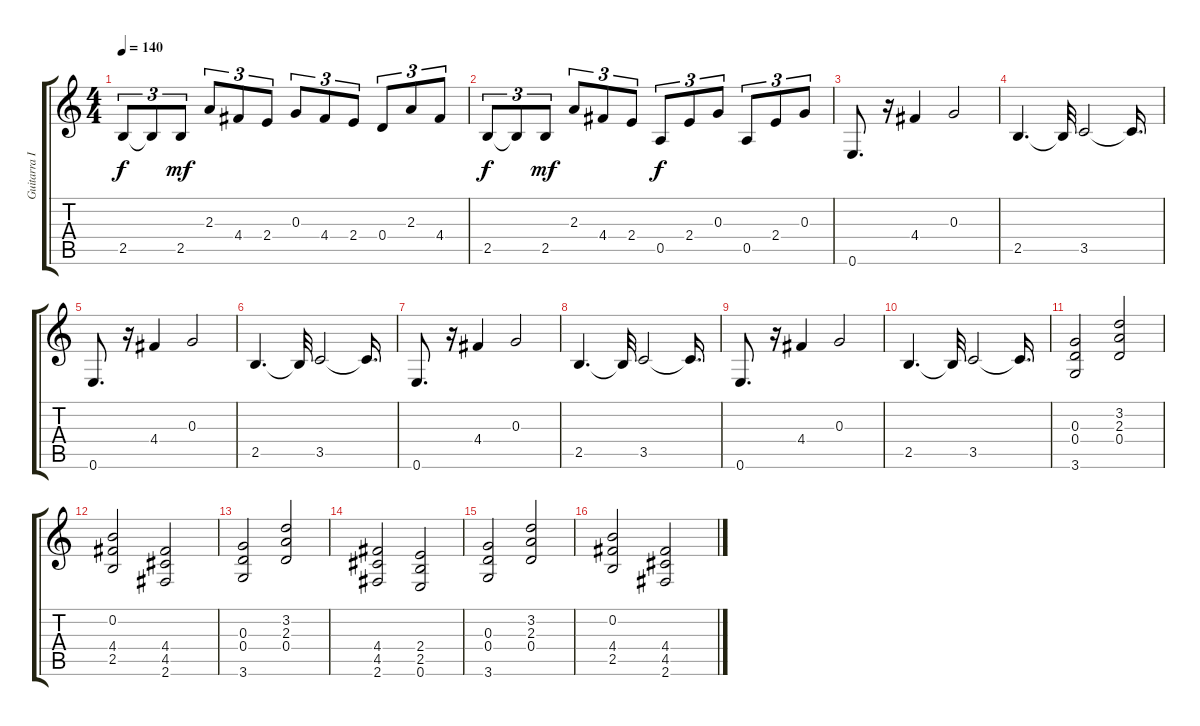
\track ("Guitarra I" "Guitarra I") {instrument distortionguitar}
\staff {score tabs}
\tuning (E4 B3 G3 D3 A2 E2) {hide}
\ts (4 4)
\tempo 140
\clef g2
\ks c
2.5.8{tu (3 2) dy f} 2.5{t}.8{tu (3 2)} 2.5.8{tu (3 2) dy mf} 2.3.8{tu (3 2)} 4.4.8{tu (3 2)} 2.4.8{tu (3 2)} 0.3.8{tu (3 2)} 4.4.8{tu (3 2)} 2.4.8{tu (3 2)} 0.4.8{tu (3 2)} 2.3.8{tu (3 2)} 4.4.8{tu (3 2)} |
2.5.8{tu (3 2) dy f} 2.5{t}.8{tu (3 2)} 2.5.8{tu (3 2) dy mf} 2.3.8{tu (3 2)} 4.4.8{tu (3 2)} 2.4.8{tu (3 2)} 0.5.8{tu (3 2) dy f} 2.4.8{tu (3 2)} 0.3.8{tu (3 2)} 0.5.8{tu (3 2)} 2.4.8{tu (3 2)} 0.3.8{tu (3 2)} |
0.6.8{d} r.16 4.4.4 0.3.2 |
2.5.4{d} 2.5{t}.32 3.5.2 3.5{t}.16{d} |
0.6.8{d} r.16 4.4.4 0.3.2 |
2.5.4{d} 2.5{t}.32 3.5.2 3.5{t}.16{d} |
0.6.8{d} r.16 4.4.4 0.3.2 |
2.5.4{d} 2.5{t}.32 3.5.2 3.5{t}.16{d} |
0.6.8{d} r.16 4.4.4 0.3.2 |
2.5.4{d} 2.5{t}.32 3.5.2 3.5{t}.16{d} |
(0.3 0.4 3.6).2 (3.2 2.3 0.4).2 |
(0.2 4.4 2.5).2 (4.4 4.5 2.6).2 |
(0.3 0.4 3.6).2 (3.2 2.3 0.4).2 |
(4.4 4.5 2.6).2 (2.4 2.5 0.6).2 |
(0.3 0.4 3.6).2 (3.2 2.3 0.4).2 |
(0.2 4.4 2.5).2 (4.4 4.5 2.6).2
